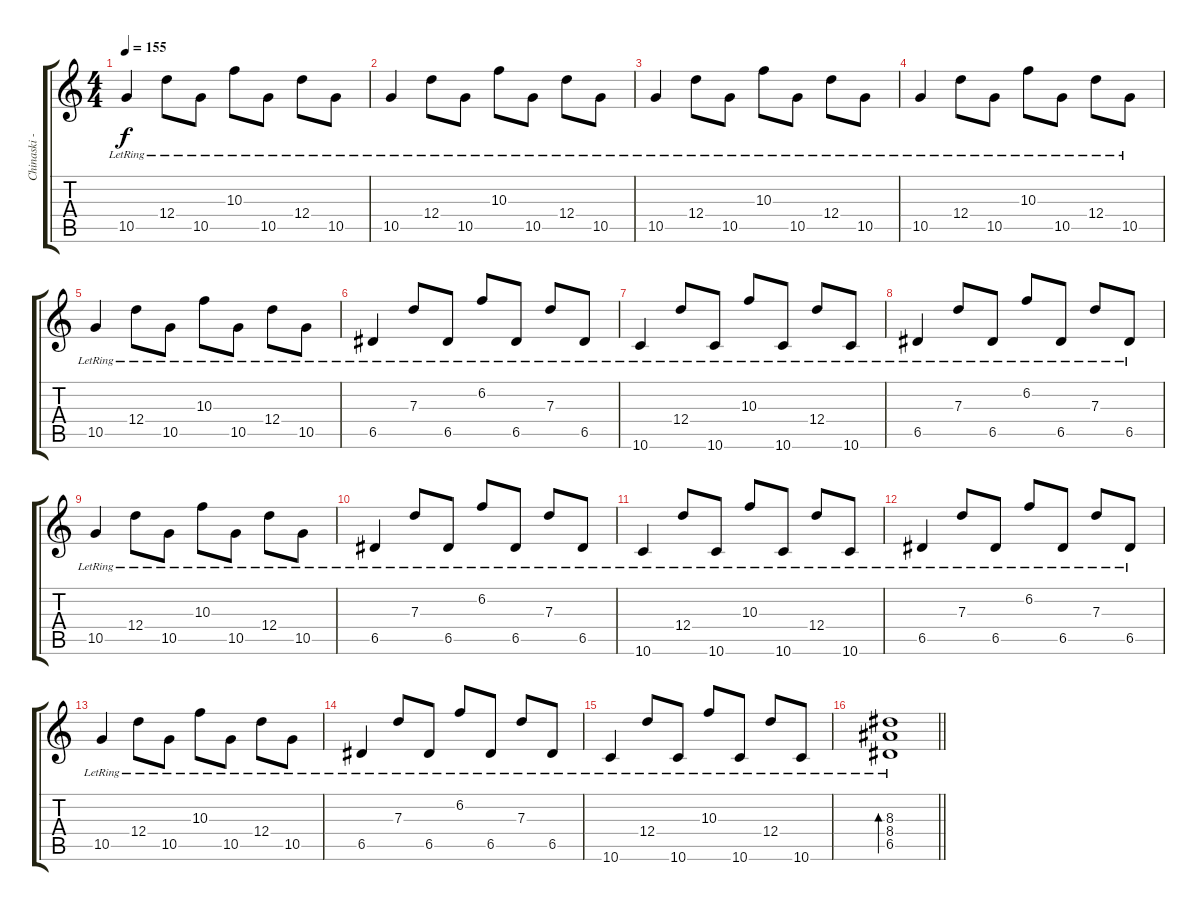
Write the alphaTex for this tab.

\track ("Chinaski - Guitar 1" "Chinaski -") {instrument electricguitarjazz}
\staff {score tabs}
\tuning (E4 B3 G3 D3 A2 D2) {hide}
\ts (4 4)
\tempo 155
\clef g2
\ks c
10.5{lr}.4{dy f} 12.4{lr}.8 10.5{lr}.8 10.3{lr}.8 10.5{lr}.8 12.4{lr}.8 10.5{lr}.8 |
10.5{lr}.4 12.4{lr}.8 10.5{lr}.8 10.3{lr}.8 10.5{lr}.8 12.4{lr}.8 10.5{lr}.8 |
10.5{lr}.4 12.4{lr}.8 10.5{lr}.8 10.3{lr}.8 10.5{lr}.8 12.4{lr}.8 10.5{lr}.8 |
10.5{lr}.4 12.4{lr}.8 10.5{lr}.8 10.3{lr}.8 10.5{lr}.8 12.4{lr}.8 10.5{lr}.8 |
10.5{lr}.4 12.4{lr}.8 10.5{lr}.8 10.3{lr}.8 10.5{lr}.8 12.4{lr}.8 10.5{lr}.8 |
6.5{lr}.4 7.3{lr}.8 6.5{lr}.8 6.2{lr}.8 6.5{lr}.8 7.3{lr}.8 6.5{lr}.8 |
10.6{lr}.4 12.4{lr}.8 10.6{lr}.8 10.3{lr}.8 10.6{lr}.8 12.4{lr}.8 10.6{lr}.8 |
6.5{lr}.4 7.3{lr}.8 6.5{lr}.8 6.2{lr}.8 6.5{lr}.8 7.3{lr}.8 6.5{lr}.8 |
10.5{lr}.4 12.4{lr}.8 10.5{lr}.8 10.3{lr}.8 10.5{lr}.8 12.4{lr}.8 10.5{lr}.8 |
6.5{lr}.4 7.3{lr}.8 6.5{lr}.8 6.2{lr}.8 6.5{lr}.8 7.3{lr}.8 6.5{lr}.8 |
10.6{lr}.4 12.4{lr}.8 10.6{lr}.8 10.3{lr}.8 10.6{lr}.8 12.4{lr}.8 10.6{lr}.8 |
6.5{lr}.4 7.3{lr}.8 6.5{lr}.8 6.2{lr}.8 6.5{lr}.8 7.3{lr}.8 6.5{lr}.8 |
10.5{lr}.4 12.4{lr}.8 10.5{lr}.8 10.3{lr}.8 10.5{lr}.8 12.4{lr}.8 10.5{lr}.8 |
6.5{lr}.4 7.3{lr}.8 6.5{lr}.8 6.2{lr}.8 6.5{lr}.8 7.3{lr}.8 6.5{lr}.8 |
10.6{lr}.4 12.4{lr}.8 10.6{lr}.8 10.3{lr}.8 10.6{lr}.8 12.4{lr}.8 10.6{lr}.8 |
\barLineRight lightlight
(8.3 8.4 6.5{lr}).1{bd 120}
